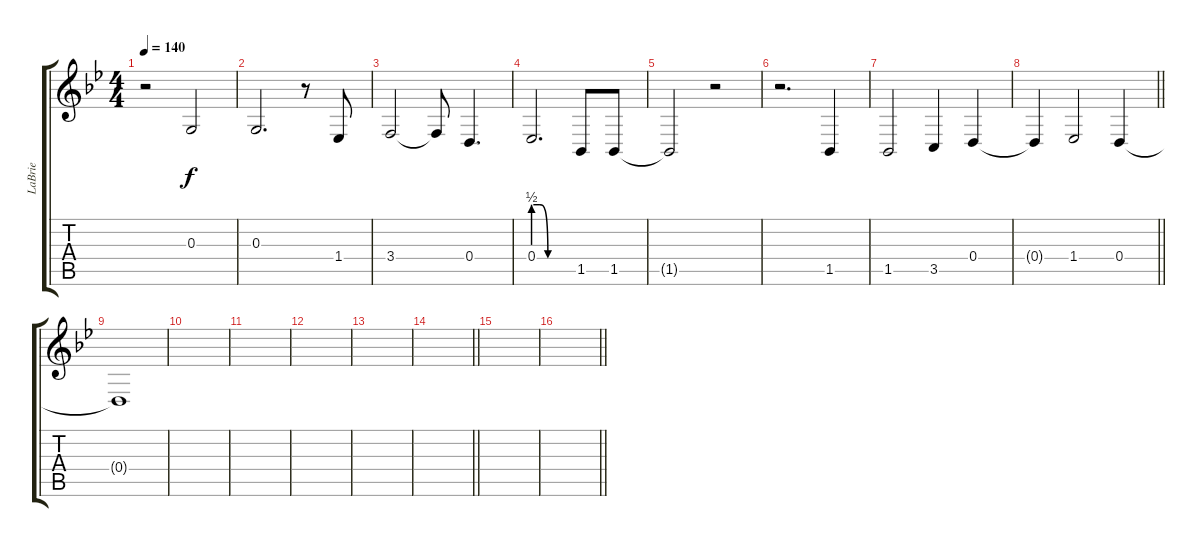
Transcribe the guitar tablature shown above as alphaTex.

\track ("LaBrie" "LaBrie") {instrument stringensemble1}
\staff {score tabs}
\tuning (E4 B3 G3 D3 A2 E2) {hide}
\ts (4 4)
\tempo 140
\clef g2
\ks bb
r.2{dy f} 0.3.2 |
0.3.2{d} r.8 1.4.8 |
3.4.2 3.4{t}.8 0.4.4{d} |
0.4{be (custom 0 2 10 2 22 0 40 0 60 0)}.2{d} 1.5.8 1.5.8 |
1.5{t}.2 r.2 |
r.2{d} 1.5.4 |
1.5.2 3.5.4 0.4.4 |
\barLineRight lightlight
0.4{t}.4 1.4.2 0.4.4{volume 5} |
0.4{t}.1 |
|
|
|
|
\barLineRight lightlight
|
|
\barLineRight lightlight
